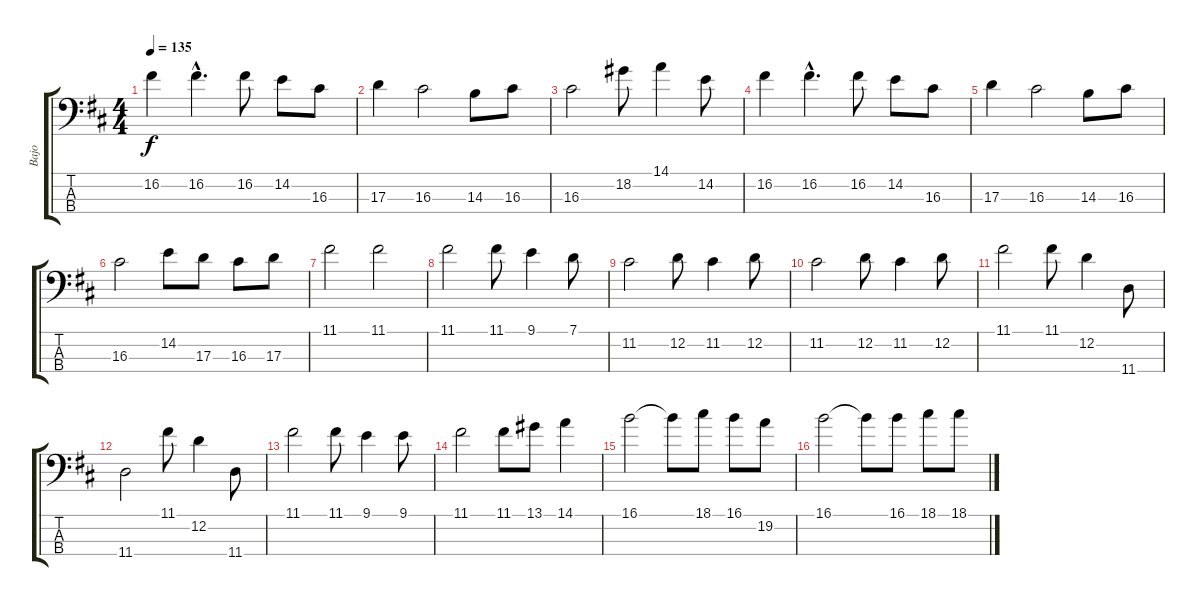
\track ("Bajo" "Bajo") {instrument electricbassfinger}
\staff {score tabs}
\tuning (G2 D2 A1 Eb1) {hide}
\ts (4 4)
\tempo 135
\clef f4
\ks d
16.2.4{dy f} 16.2{hac}.4{d} 16.2.8 14.2.8 16.3.8 |
17.3.4 16.3.2 14.3.8 16.3.8 |
16.3.2 18.2.8 14.1.4 14.2.8 |
16.2.4 16.2{hac}.4{d} 16.2.8 14.2.8 16.3.8 |
17.3.4 16.3.2 14.3.8 16.3.8 |
16.3.2 14.2.8 17.3.8 16.3.8 17.3.8 |
11.1.2{volume 16} 11.1.2 |
11.1.2 11.1.8 9.1.4 7.1.8 |
11.2.2 12.2.8 11.2.4 12.2.8 |
11.2.2 12.2.8 11.2.4 12.2.8 |
11.1.2 11.1.8 12.2.4 11.4.8 |
11.4.2 11.1.8 12.2.4 11.4.8 |
11.1.2 11.1.8 9.1.4 9.1.8 |
11.1.2 11.1.8 13.1.8 14.1.4 |
16.1.2 16.1{t}.8 18.1.8 16.1.8 19.2.8 |
16.1.2 16.1{t}.8 16.1.8 18.1.8 18.1.8
